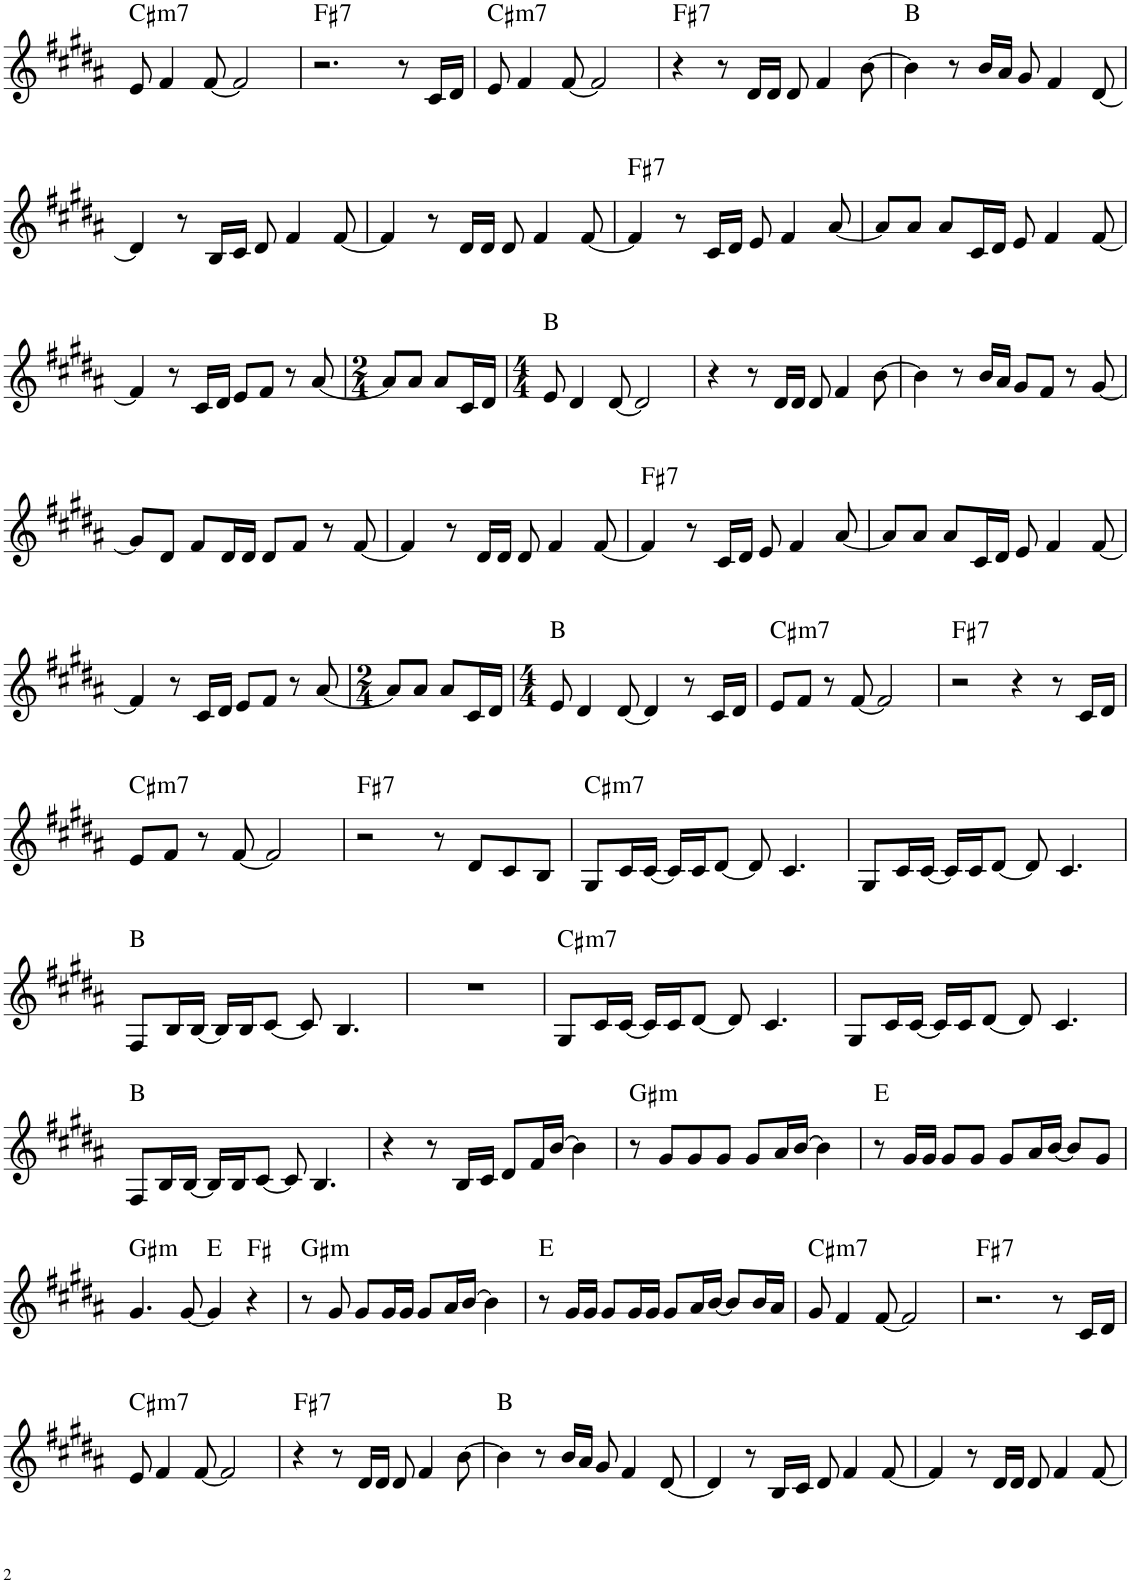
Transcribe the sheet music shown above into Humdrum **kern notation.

**kern	**harte
*part1	*part1
*staff1	*
*I"Piano	*
*I'Pno.	*
!!LO:PB:g=z
*clefG2	*
*k[f#c#g#d#a#]	*
*M4/4	*
=36	=36
!	!LO:H:kt=m7
8e/	C#:min7
4f#/	.
[8f#/	.
2f#/]	.
=37	=37
!	!LO:H:kt=7
2.r	F#:7
8r	.
16c#/LL	.
16d#/JJ	.
=38	=38
!	!LO:H:kt=m7
8e/	C#:min7
4f#/	.
[8f#/	.
2f#/]	.
=39	=39
!	!LO:H:kt=7
4r	F#:7
8r	.
16d#/LL	.
16d#/JJ	.
8d#/	.
4f#/	.
[8b\	.
=40	=40
4b\]	B:maj
8r	.
16b/LL	.
16a#/JJ	.
8g#/	.
4f#/	.
[8d#/	.
!!LO:LB:g=z
=41	=41
4d#/]	.
8r	.
16B/LL	.
16c#/JJ	.
8d#/	.
4f#/	.
[8f#/	.
=42	=42
4f#/]	.
8r	.
16d#/LL	.
16d#/JJ	.
8d#/	.
4f#/	.
[8f#/	.
=43	=43
!	!LO:H:kt=7
4f#/]	F#:7
8r	.
16c#/LL	.
16d#/JJ	.
8e/	.
4f#/	.
[8a#/	.
=44	=44
8a#/L]	.
8a#/J	.
8a#/L	.
16c#/L	.
16d#/JJ	.
8e/	.
4f#/	.
[8f#/	.
!!LO:LB:g=z
=45	=45
4f#/]	.
8r	.
16c#/LL	.
16d#/JJ	.
8e/L	.
8f#/J	.
8r	.
[8a#/	.
=46	=46
*M2/4	*
8a#/L]	.
8a#/J	.
8a#/L	.
16c#/L	.
16d#/JJ	.
=47	=47
*M4/4	*
8e/	B:maj
4d#/	.
[8d#/	.
2d#/]	.
=48	=48
4r	.
8r	.
16d#/LL	.
16d#/JJ	.
8d#/	.
4f#/	.
[8b\	.
=49	=49
4b\]	.
8r	.
16b/LL	.
16a#/JJ	.
8g#/L	.
8f#/J	.
8r	.
[8g#/	.
!!LO:LB:g=z
=50	=50
8g#/L]	.
8d#/J	.
8f#/L	.
16d#/L	.
16d#/JJ	.
8d#/L	.
8f#/J	.
8r	.
[8f#/	.
=51	=51
4f#/]	.
8r	.
16d#/LL	.
16d#/JJ	.
8d#/	.
4f#/	.
[8f#/	.
=52	=52
!	!LO:H:kt=7
4f#/]	F#:7
8r	.
16c#/LL	.
16d#/JJ	.
8e/	.
4f#/	.
[8a#/	.
=53	=53
8a#/L]	.
8a#/J	.
8a#/L	.
16c#/L	.
16d#/JJ	.
8e/	.
4f#/	.
[8f#/	.
!!LO:LB:g=z
=54	=54
4f#/]	.
8r	.
16c#/LL	.
16d#/JJ	.
8e/L	.
8f#/J	.
8r	.
[8a#/	.
=55	=55
*M2/4	*
8a#/L]	.
8a#/J	.
8a#/L	.
16c#/L	.
16d#/JJ	.
=56	=56
*M4/4	*
8e/	B:maj
4d#/	.
[8d#/	.
4d#/]	.
8r	.
16c#/LL	.
16d#/JJ	.
=57	=57
!	!LO:H:kt=m7
8e/L	C#:min7
8f#/J	.
8r	.
[8f#/	.
2f#/]	.
=58	=58
!	!LO:H:kt=7
2r	F#:7
4r	.
8r	.
16c#/LL	.
16d#/JJ	.
!!LO:LB:g=z
=59	=59
!	!LO:H:kt=m7
8e/L	C#:min7
8f#/J	.
8r	.
[8f#/	.
2f#/]	.
=60	=60
!	!LO:H:kt=7
2r	F#:7
8r	.
8d#/L	.
8c#/	.
8B/J	.
=61	=61
!	!LO:H:kt=m7
8G#/L	C#:min7
16c#/L	.
[16c#/JJ	.
16c#/LL]	.
16c#/J	.
[8d#/J	.
8d#/]	.
4.c#/	.
=62	=62
8G#/L	.
16c#/L	.
[16c#/JJ	.
16c#/LL]	.
16c#/J	.
[8d#/J	.
8d#/]	.
4.c#/	.
!!LO:LB:g=z
=63	=63
8F#/L	B:maj
16B/L	.
[16B/JJ	.
16B/LL]	.
16B/J	.
[8c#/J	.
8c#/]	.
4.B/	.
=64	=64
1r	.
=65	=65
!	!LO:H:kt=m7
8G#/L	C#:min7
16c#/L	.
[16c#/JJ	.
16c#/LL]	.
16c#/J	.
[8d#/J	.
8d#/]	.
4.c#/	.
=66	=66
8G#/L	.
16c#/L	.
[16c#/JJ	.
16c#/LL]	.
16c#/J	.
[8d#/J	.
8d#/]	.
4.c#/	.
!!LO:LB:g=z
=67	=67
8F#/L	B:maj
16B/L	.
[16B/JJ	.
16B/LL]	.
16B/J	.
[8c#/J	.
8c#/]	.
4.B/	.
=68	=68
4r	.
8r	.
16B/LL	.
16c#/JJ	.
8d#/L	.
16f#/L	.
[16b/JJ	.
4b\]	.
=69	=69
!	!LO:H:kt=m
8r	G#:min
8g#/L	.
8g#/	.
8g#/J	.
8g#/L	.
16a#/L	.
[16b/JJ	.
4b\]	.
=70	=70
8r	E:maj
16g#/LL	.
16g#/JJ	.
8g#/L	.
8g#/J	.
8g#/L	.
16a#/L	.
[16b/JJ	.
8b/L]	.
8g#/J	.
!!LO:LB:g=z
=71	=71
!	!LO:H:kt=m
4.g#/	G#:min
[8g#/	.
4g#/]	E:maj
4r	F#:maj
=72	=72
!	!LO:H:kt=m
8r	G#:min
8g#/	.
8g#/L	.
16g#/L	.
16g#/JJ	.
8g#/L	.
16a#/L	.
[16b/JJ	.
4b\]	.
=73	=73
8r	E:maj
16g#/LL	.
16g#/JJ	.
8g#/L	.
16g#/L	.
16g#/JJ	.
8g#/L	.
16a#/L	.
[16b/JJ	.
8b/L]	.
16b/L	.
16a#/JJ	.
=74	=74
!	!LO:H:kt=m7
8g#/	C#:min7
4f#/	.
[8f#/	.
2f#/]	.
=75	=75
!	!LO:H:kt=7
2.r	F#:7
8r	.
16c#/LL	.
16d#/JJ	.
!!LO:LB:g=z
=76	=76
!	!LO:H:kt=m7
8e/	C#:min7
4f#/	.
[8f#/	.
2f#/]	.
=77	=77
!	!LO:H:kt=7
4r	F#:7
8r	.
16d#/LL	.
16d#/JJ	.
8d#/	.
4f#/	.
[8b\	.
=78	=78
4b\]	B:maj
8r	.
16b/LL	.
16a#/JJ	.
8g#/	.
4f#/	.
[8d#/	.
=79	=79
4d#/]	.
8r	.
16B/LL	.
16c#/JJ	.
8d#/	.
4f#/	.
[8f#/	.
=80	=80
4f#/]	.
8r	.
16d#/LL	.
16d#/JJ	.
8d#/	.
4f#/	.
[8f#/	.
=	=
*-	*-
